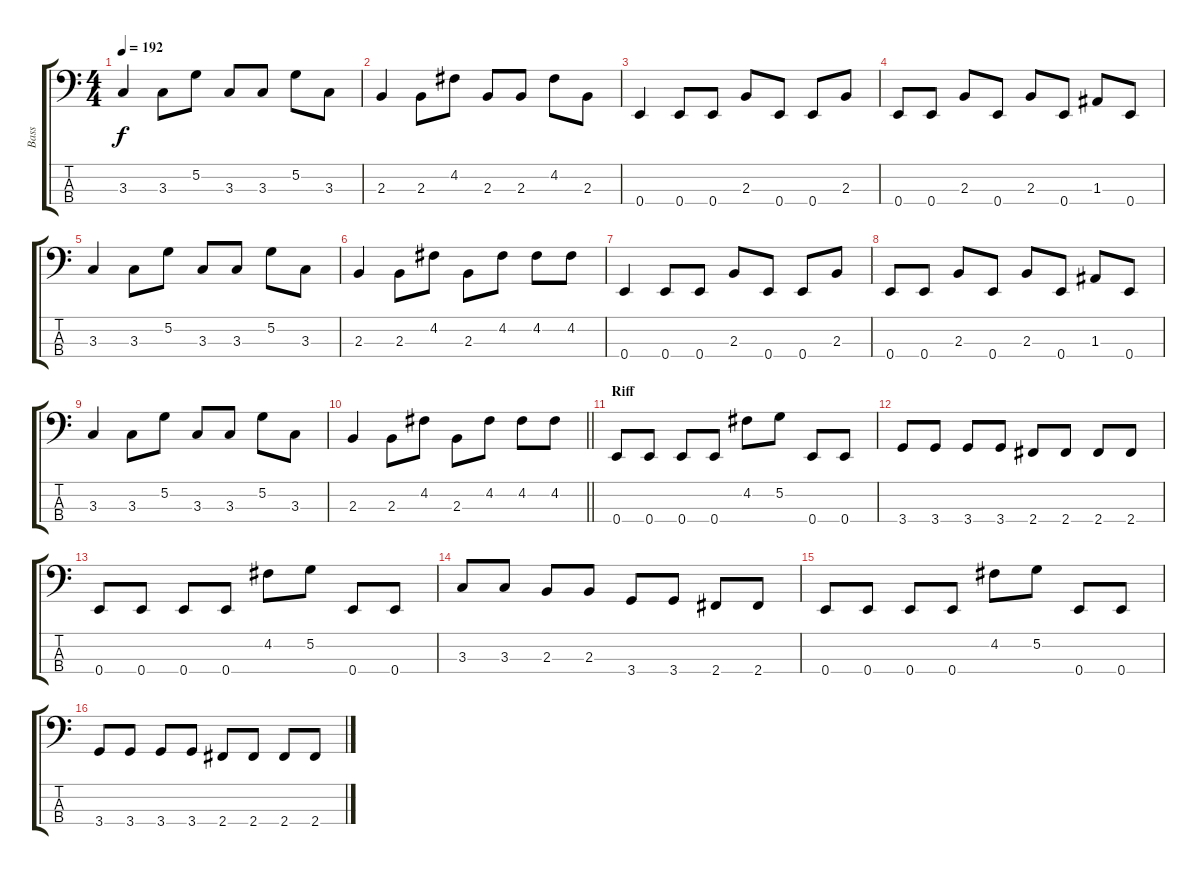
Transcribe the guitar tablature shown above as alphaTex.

\track ("Bass" "Bass") {instrument electricbassfinger}
\staff {score tabs}
\tuning (G2 D2 A1 E1) {hide}
\ts (4 4)
\tempo 192
\clef f4
\ks c
3.3.4{dy f} 3.3.8 5.2.8 3.3.8 3.3.8 5.2.8 3.3.8 |
2.3.4 2.3.8 4.2.8 2.3.8 2.3.8 4.2.8 2.3.8 |
0.4.4 0.4.8 0.4.8 2.3.8 0.4.8 0.4.8 2.3.8 |
0.4.8 0.4.8 2.3.8 0.4.8 2.3.8 0.4.8 1.3.8 0.4.8 |
3.3.4 3.3.8 5.2.8 3.3.8 3.3.8 5.2.8 3.3.8 |
2.3.4 2.3.8 4.2.8 2.3.8 4.2.8 4.2.8 4.2.8 |
0.4.4 0.4.8 0.4.8 2.3.8 0.4.8 0.4.8 2.3.8 |
0.4.8 0.4.8 2.3.8 0.4.8 2.3.8 0.4.8 1.3.8 0.4.8 |
3.3.4 3.3.8 5.2.8 3.3.8 3.3.8 5.2.8 3.3.8 |
\barLineRight lightlight
2.3.4 2.3.8 4.2.8 2.3.8 4.2.8 4.2.8 4.2.8 |
\section ("" "Riff")
0.4.8 0.4.8 0.4.8 0.4.8 4.2.8 5.2.8 0.4.8 0.4.8 |
3.4.8 3.4.8 3.4.8 3.4.8 2.4.8 2.4.8 2.4.8 2.4.8 |
0.4.8 0.4.8 0.4.8 0.4.8 4.2.8 5.2.8 0.4.8 0.4.8 |
3.3.8 3.3.8 2.3.8 2.3.8 3.4.8 3.4.8 2.4.8 2.4.8 |
0.4.8 0.4.8 0.4.8 0.4.8 4.2.8 5.2.8 0.4.8 0.4.8 |
3.4.8 3.4.8 3.4.8 3.4.8 2.4.8 2.4.8 2.4.8 2.4.8
